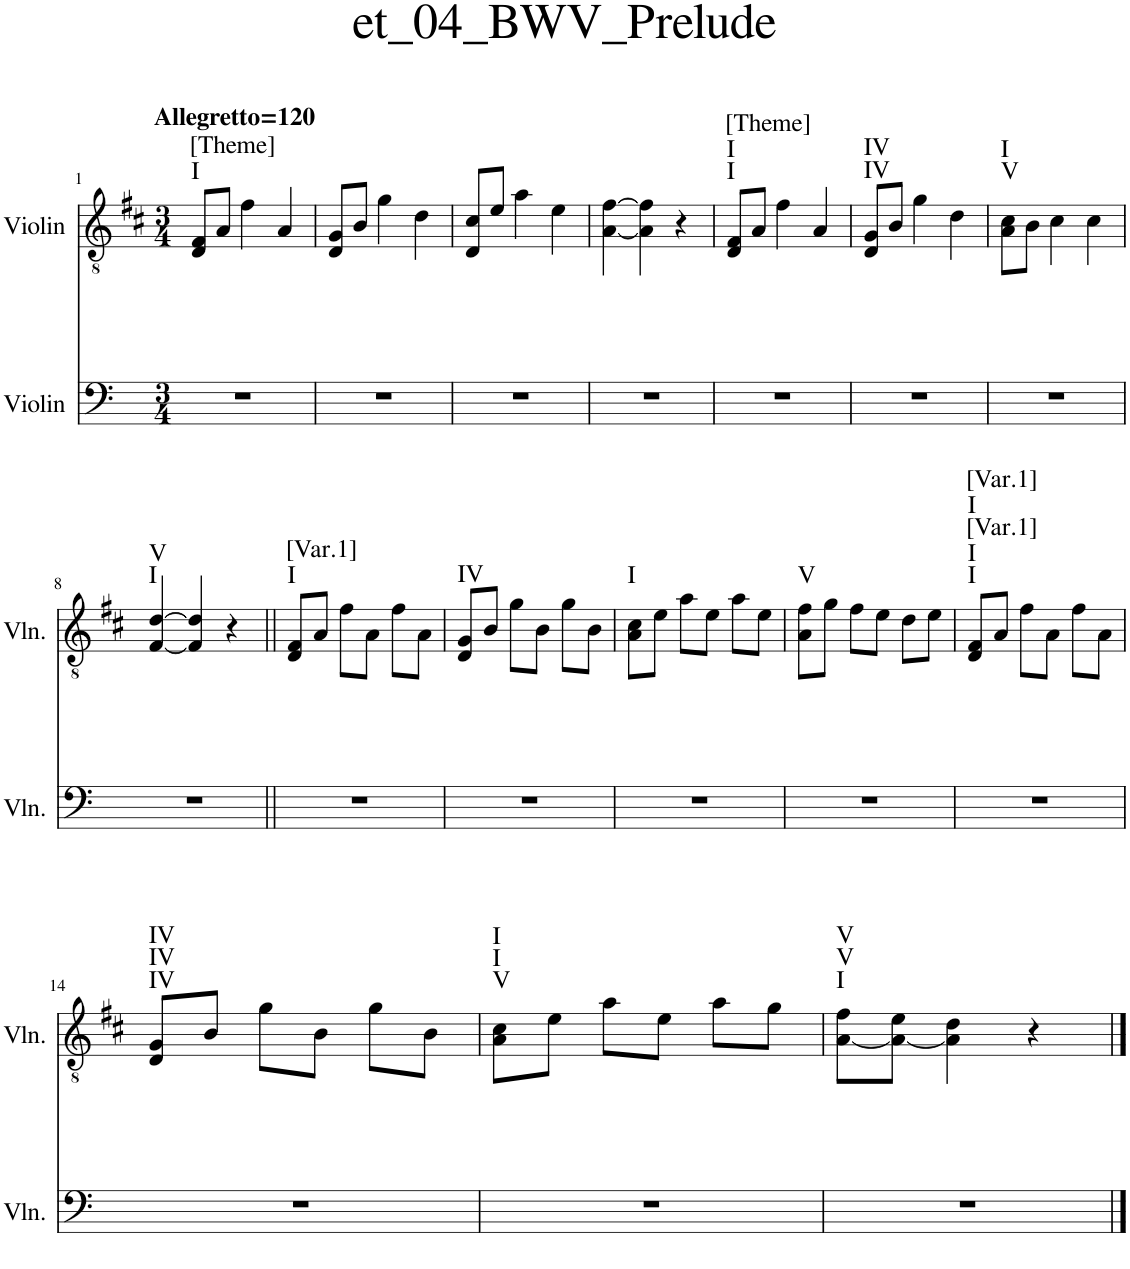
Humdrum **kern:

**kern	**kern	**harte
*part2	*part1	*part1
*staff2	*staff1	*
*I"Violin	*I"Violin	*
*I'Vln.	*I'Vln.	*
*clefF4	*clefGv2	*
*k[]	*k[f#c#]	*
*M3/4	*M3/4	*
=1	=1	=1
!	!LO:TX:a:B:t=Allegretto=120	!LO:H:n=1:kt=I
!	!	!LO:H:n=2:kt=[Theme]
2.r	8D/ 8F#/L	N N
.	8A/J	.
.	4f#\	.
.	4A/	.
=2	=2	=2
2.r	8D/ 8G/L	.
.	8B/J	.
.	4g\	.
.	4d\	.
=3	=3	=3
2.r	8D/ 8c#/L	.
.	8e/J	.
.	4a\	.
.	4e\	.
=4	=4	=4
2.r	[4A\ [4f#\	.
.	4A\] 4f#\]	.
.	4r	.
=5	=5	=5
!	!	!LO:H:n=1:kt=I
!	!	!LO:H:n=2:kt=I
!	!	!LO:H:n=3:kt=[Theme]
2.r	8D/ 8F#/L	N N N
.	8A/J	.
.	4f#\	.
.	4A/	.
=6	=6	=6
!	!	!LO:H:n=1:kt=IV
!	!	!LO:H:n=2:kt=IV
2.r	8D/ 8G/L	N N
.	8B/J	.
.	4g\	.
.	4d\	.
=7	=7	=7
!	!	!LO:H:n=1:kt=V
!	!	!LO:H:n=2:kt=I
2.r	8A\ 8c#\L	N N
.	8B\J	.
.	4c#\	.
.	4c#\	.
!!LO:LB:g=z
=8	=8	=8
!	!	!LO:H:n=1:kt=I
!	!	!LO:H:n=2:kt=V
2.r	[4F#/ [4d/	N N
.	4F#/] 4d/]	.
.	4r	.
=9||	=9||	=9||
!	!	!LO:H:n=1:kt=I
!	!	!LO:H:n=2:kt=[Var.1]
2.r	8D/ 8F#/L	N N
.	8A/J	.
.	8f#\L	.
.	8A\J	.
.	8f#\L	.
.	8A\J	.
=10	=10	=10
!	!	!LO:H:kt=IV
2.r	8D/ 8G/L	N
.	8B/J	.
.	8g\L	.
.	8B\J	.
.	8g\L	.
.	8B\J	.
=11	=11	=11
!	!	!LO:H:kt=I
2.r	8A\ 8c#\L	N
.	8e\J	.
.	8a\L	.
.	8e\J	.
.	8a\L	.
.	8e\J	.
=12	=12	=12
!	!	!LO:H:kt=V
2.r	8A\ 8f#\L	N
.	8g\J	.
.	8f#\L	.
.	8e\J	.
.	8d\L	.
.	8e\J	.
=13	=13	=13
!	!	!LO:H:n=1:kt=I
!	!	!LO:H:n=2:kt=I
!	!	!LO:H:n=3:kt=[Var.1]
!	!	!LO:H:n=4:kt=I
!	!	!LO:H:n=5:kt=[Var.1]
2.r	8D/ 8F#/L	N N N N N
.	8A/J	.
.	8f#\L	.
.	8A\J	.
.	8f#\L	.
.	8A\J	.
!!LO:LB:g=z
=14	=14	=14
!	!	!LO:H:n=1:kt=IV
!	!	!LO:H:n=2:kt=IV
!	!	!LO:H:n=3:kt=IV
2.r	8D/ 8G/L	N N N
.	8B/J	.
.	8g\L	.
.	8B\J	.
.	8g\L	.
.	8B\J	.
=15	=15	=15
!	!	!LO:H:n=1:kt=V
!	!	!LO:H:n=2:kt=I
!	!	!LO:H:n=3:kt=I
2.r	8A\ 8c#\L	N N N
.	8e\J	.
.	8a\L	.
.	8e\J	.
.	8a\L	.
.	8g\J	.
=16	=16	=16
!	!	!LO:H:n=1:kt=I
!	!	!LO:H:n=2:kt=V
!	!	!LO:H:n=3:kt=V
2.r	[8A\ 8f#\L	N N N
.	8A\_ 8e\J	.
.	4A\] 4d\	.
.	4r	.
==	==	==
*-	*-	*-
